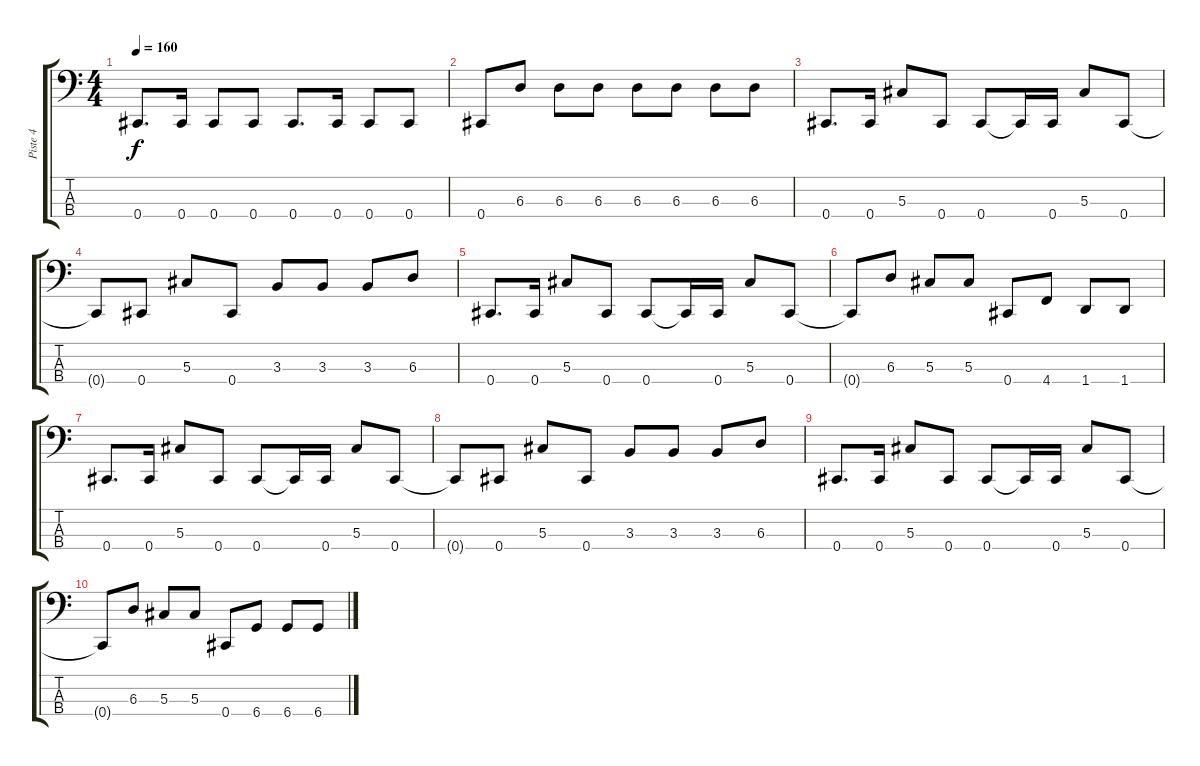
\track ("Piste 4" "Piste 4") {instrument electricbassfinger}
\staff {score tabs}
\tuning (Gb2 Db2 Ab1 Db1) {hide}
\ts (4 4)
\tempo 160
\clef f4
\ks c
0.4.8{d dy f} 0.4.16 0.4.8 0.4.8 0.4.8{d} 0.4.16 0.4.8 0.4.8 |
0.4.8 6.3.8 6.3.8 6.3.8 6.3.8 6.3.8 6.3.8 6.3.8 |
0.4.8{d} 0.4.16 5.3.8 0.4.8 0.4.8 0.4{t}.16 0.4.16 5.3.8 0.4.8 |
0.4{t}.8 0.4.8 5.3.8 0.4.8 3.3.8 3.3.8 3.3.8 6.3.8 |
0.4.8{d} 0.4.16 5.3.8 0.4.8 0.4.8 0.4{t}.16 0.4.16 5.3.8 0.4.8 |
0.4{t}.8 6.3.8 5.3.8 5.3.8 0.4.8 4.4.8 1.4.8 1.4.8 |
0.4.8{d} 0.4.16 5.3.8 0.4.8 0.4.8 0.4{t}.16 0.4.16 5.3.8 0.4.8 |
0.4{t}.8 0.4.8 5.3.8 0.4.8 3.3.8 3.3.8 3.3.8 6.3.8 |
0.4.8{d} 0.4.16 5.3.8 0.4.8 0.4.8 0.4{t}.16 0.4.16 5.3.8 0.4.8 |
0.4{t}.8 6.3.8 5.3.8 5.3.8 0.4.8 6.4.8 6.4.8 6.4.8
